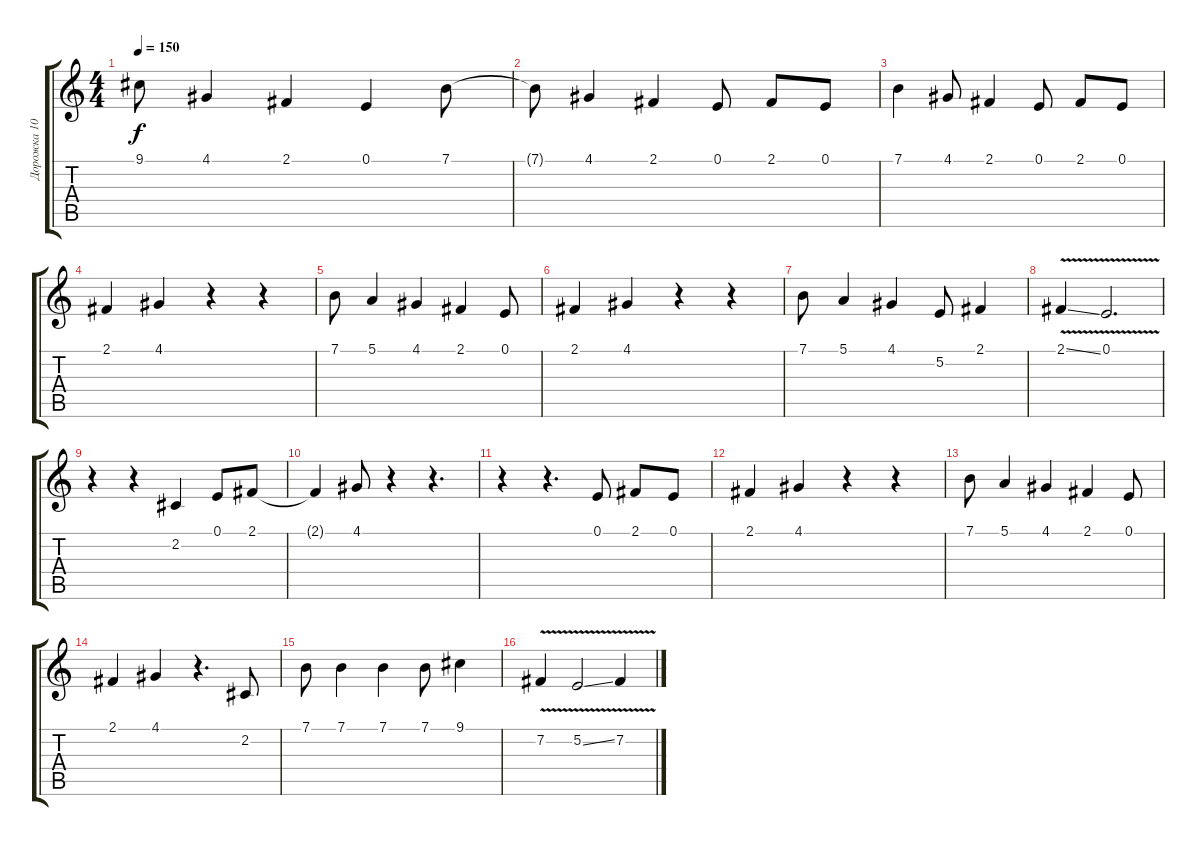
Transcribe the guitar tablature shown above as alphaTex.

\track ("Дорожка 10" "Дорожка 10") {instrument clarinet}
\staff {score tabs}
\tuning (E4 B3 G3 D3 A2 E2) {hide}
\ts (4 4)
\tempo 150
\clef g2
\ks c
9.1{t}.8{dy f} 4.1.4 2.1.4 0.1.4 7.1.8 |
7.1{t}.8 4.1.4 2.1.4 0.1.8 2.1.8 0.1.8 |
7.1.4 4.1.8 2.1.4 0.1.8 2.1.8 0.1.8 |
2.1.4 4.1.4 r.4 r.4 |
7.1.8 5.1.4 4.1.4 2.1.4 0.1.8 |
2.1.4 4.1.4 r.4 r.4 |
7.1.8 5.1.4 4.1.4 5.2.8 2.1.4 |
2.1{v ss}.4 0.1{v}.2{d} |
r.4 r.4 2.2.4 0.1.8 2.1.8 |
2.1{t}.4 4.1.8 r.4 r.4{d} |
r.4 r.4{d} 0.1.8 2.1.8 0.1.8 |
2.1.4 4.1.4 r.4 r.4 |
7.1.8 5.1.4 4.1.4 2.1.4 0.1.8 |
2.1.4 4.1.4 r.4{d} 2.2.8 |
7.1.8 7.1.4 7.1.4 7.1.8 9.1.4 |
7.2{v}.4 5.2{v ss}.2 7.2{v}.4
